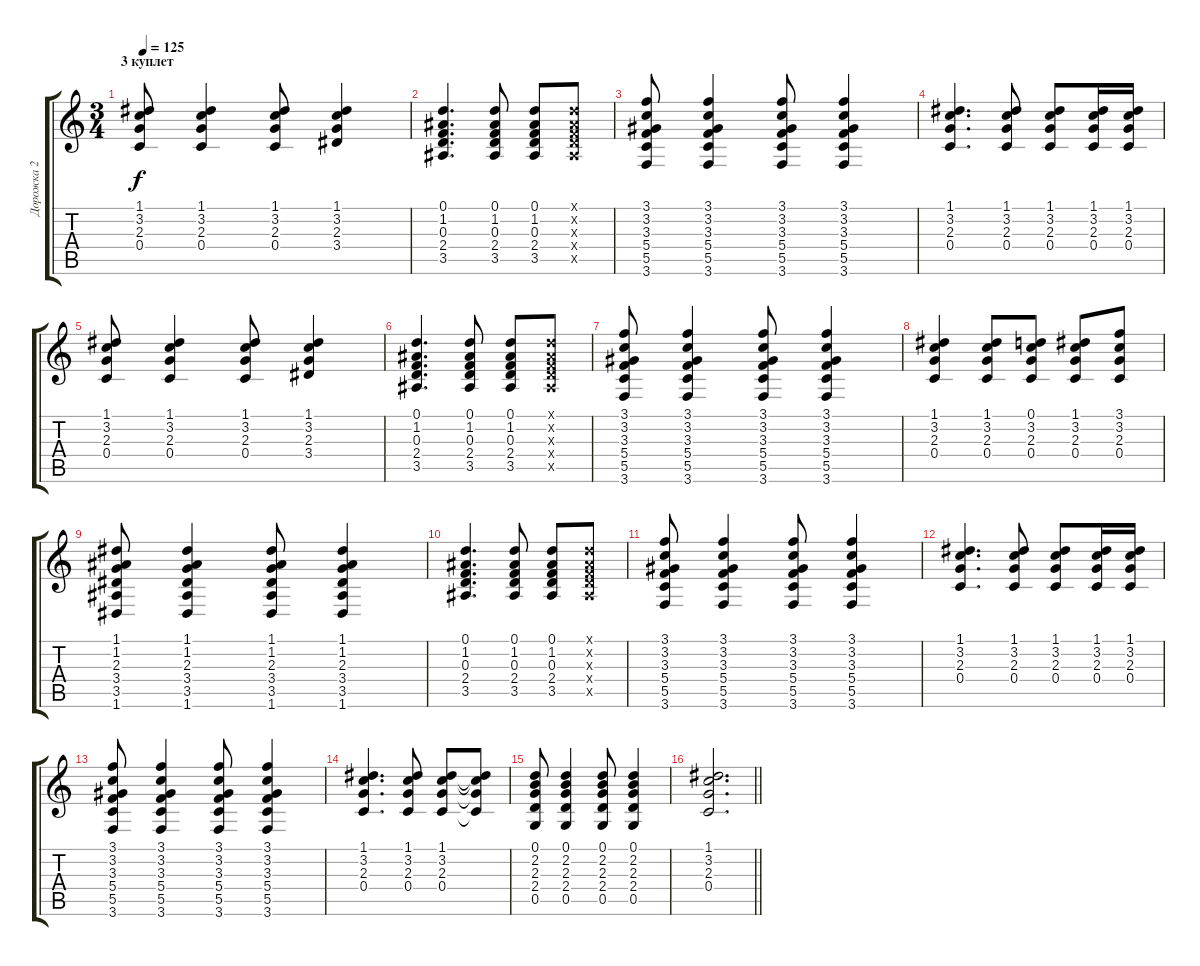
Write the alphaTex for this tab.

\track ("Дорожка 2" "Дорожка 2") {instrument acousticguitarsteel}
\staff {score tabs}
\tuning (D4 A3 F3 C3 G2 D2) {hide}
\ts (3 4)
\section ("" "3 куплет")
\tempo 125
\clef g2
\ks c
(1.1 3.2 2.3 0.4).8{dy f} (1.1 3.2 2.3 0.4).4 (1.1 3.2 2.3 0.4).8 (1.1 3.2 2.3 3.4).4 |
(0.1 1.2 0.3 2.4 3.5).4{d} (0.1 1.2 0.3 2.4 3.5).8 (0.1 1.2 0.3 2.4 3.5).8 (0.1{x} 1.2{x} 0.3{x} 2.4{x} 3.5{x}).8 |
(3.1 3.2 3.3 5.4 5.5 3.6).8 (3.1 3.2 3.3 5.4 5.5 3.6).4 (3.1 3.2 3.3 5.4 5.5 3.6).8 (3.1 3.2 3.3 5.4 5.5 3.6).4 |
(1.1 3.2 2.3 0.4).4{d} (1.1 3.2 2.3 0.4).8 (1.1 3.2 2.3 0.4).8 (1.1 3.2 2.3 0.4).16 (1.1 3.2 2.3 0.4).16 |
(1.1 3.2 2.3 0.4).8 (1.1 3.2 2.3 0.4).4 (1.1 3.2 2.3 0.4).8 (1.1 3.2 2.3 3.4).4 |
(0.1 1.2 0.3 2.4 3.5).4{d} (0.1 1.2 0.3 2.4 3.5).8 (0.1 1.2 0.3 2.4 3.5).8 (0.1{x} 1.2{x} 0.3{x} 2.4{x} 3.5{x}).8 |
(3.1 3.2 3.3 5.4 5.5 3.6).8 (3.1 3.2 3.3 5.4 5.5 3.6).4 (3.1 3.2 3.3 5.4 5.5 3.6).8 (3.1 3.2 3.3 5.4 5.5 3.6).4 |
(1.1 3.2 2.3 0.4).4 (1.1 3.2 2.3 0.4).8 (0.1 3.2 2.3 0.4).8 (1.1 3.2 2.3 0.4).8 (3.1 3.2 2.3 0.4).8 |
(1.1 1.2 2.3 3.4 3.5 1.6).8 (1.1 1.2 2.3 3.4 3.5 1.6).4 (1.1 1.2 2.3 3.4 3.5 1.6).8 (1.1 1.2 2.3 3.4 3.5 1.6).4 |
(0.1 1.2 0.3 2.4 3.5).4{d} (0.1 1.2 0.3 2.4 3.5).8 (0.1 1.2 0.3 2.4 3.5).8 (0.1{x} 1.2{x} 0.3{x} 2.4{x} 3.5{x}).8 |
(3.1 3.2 3.3 5.4 5.5 3.6).8 (3.1 3.2 3.3 5.4 5.5 3.6).4 (3.1 3.2 3.3 5.4 5.5 3.6).8 (3.1 3.2 3.3 5.4 5.5 3.6).4 |
(1.1 3.2 2.3 0.4).4{d} (1.1 3.2 2.3 0.4).8 (1.1 3.2 2.3 0.4).8 (1.1 3.2 2.3 0.4).16 (1.1 3.2 2.3 0.4).16 |
(3.1 3.2 3.3 5.4 5.5 3.6).8 (3.1 3.2 3.3 5.4 5.5 3.6).4 (3.1 3.2 3.3 5.4 5.5 3.6).8 (3.1 3.2 3.3 5.4 5.5 3.6).4 |
(1.1 3.2 2.3 0.4).4{d} (1.1 3.2 2.3 0.4).8 (1.1 3.2 2.3 0.4).8 (1.1{t} 3.2{t} 2.3{t} 0.4{t}).8 |
(0.1 2.2 2.3 2.4 0.5).8 (0.1 2.2 2.3 2.4 0.5).4 (0.1 2.2 2.3 2.4 0.5).8 (0.1 2.2 2.3 2.4 0.5).4 |
\barLineRight lightlight
(1.1 3.2 2.3 0.4).2{d}
